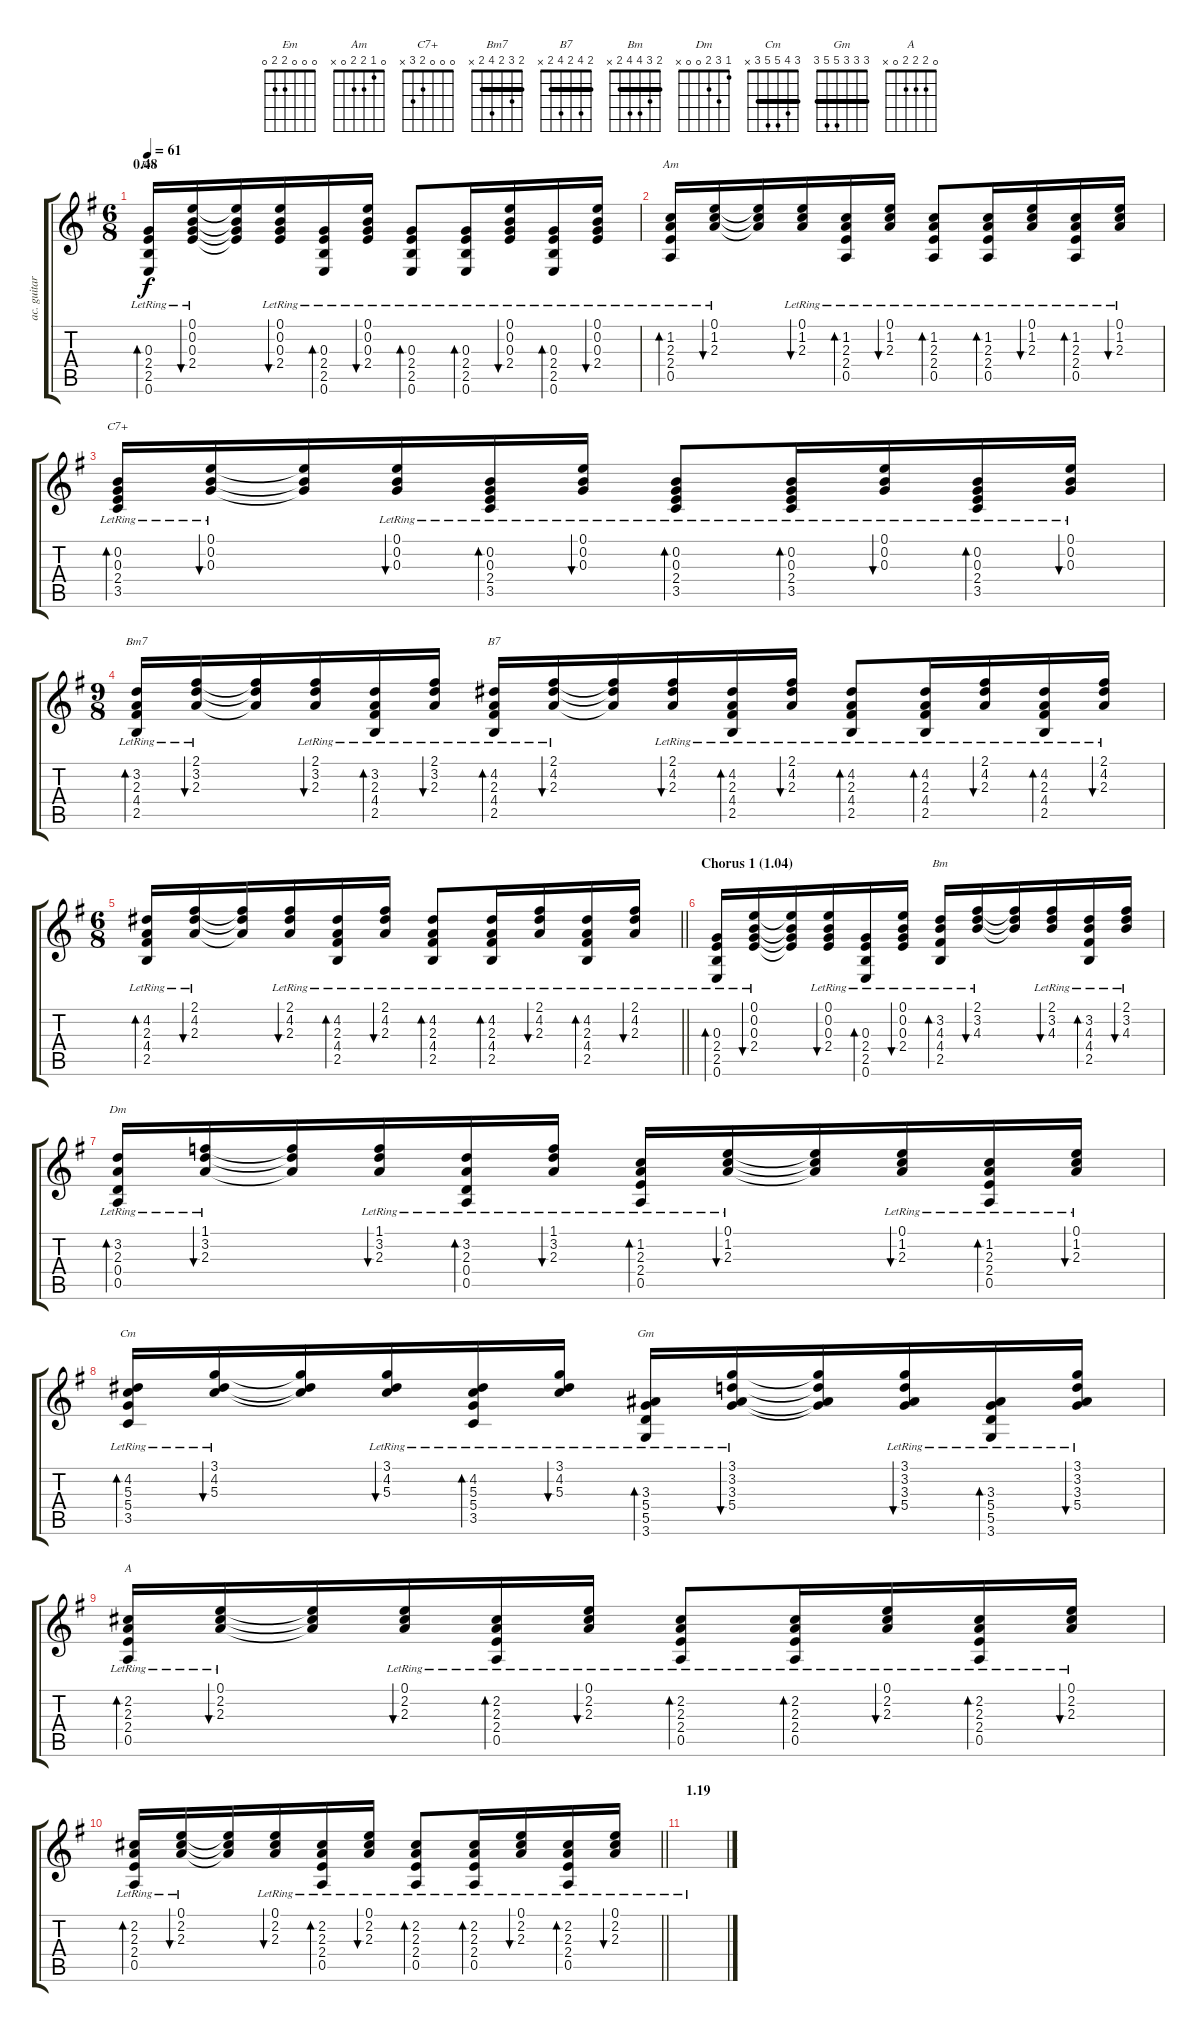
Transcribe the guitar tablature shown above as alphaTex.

\track ("ac. guitar" "ac. guitar") {instrument acousticguitarnylon}
\staff {score tabs}
\tuning (E4 B3 G3 D3 A2 E2) {hide}
\chord ("Em" 0 0 0 2 2 0)
\chord ("Am" 0 1 2 2 0 x)
\chord ("C7+" 0 0 0 2 3 x)
\chord ("Bm7" 2 3 2 4 2 x) {barre 2}
\chord ("B7" 2 4 2 4 2 x) {barre 2}
\chord ("Bm" 2 3 4 4 2 x) {barre 2}
\chord ("Dm" 1 3 2 0 0 x)
\chord ("Cm" 3 4 5 5 3 x) {barre 3}
\chord ("Gm" 3 3 3 5 5 3) {barre 3}
\chord ("A" 0 2 2 2 0 x)
\ts (6 8)
\section ("" "0.48")
\tempo 61
\clef g2
\ks g
(0.3{lr} 2.4{lr} 2.5{lr} 0.6{lr}).16{bd 30 ch "Em" dy f} (0.1{lr} 0.2{lr} 0.3{lr} 2.4{lr}).16{bu 30} (0.1{t} 0.2{t} 0.3{t} 2.4{t}).16 (0.1{lr} 0.2{lr} 0.3{lr} 2.4{lr}).16{bu 30} (0.3{lr} 2.4{lr} 2.5{lr} 0.6{lr}).16{bd 30} (0.1{lr} 0.2{lr} 0.3{lr} 2.4{lr}).16{bu 30} (0.3{lr} 2.4{lr} 2.5{lr} 0.6{lr}).8{bd 30} (0.3{lr} 2.4{lr} 2.5{lr} 0.6{lr}).16{bd 30} (0.1{lr} 0.2{lr} 0.3{lr} 2.4{lr}).16{bu 30} (0.3{lr} 2.4{lr} 2.5{lr} 0.6{lr}).16{bd 30} (0.1{lr} 0.2{lr} 0.3{lr} 2.4{lr}).16{bu 30} |
(1.2{lr} 2.3{lr} 2.4{lr} 0.5{lr}).16{bd 30 ch "Am"} (0.1{lr} 1.2{lr} 2.3{lr}).16{bu 30} (0.1{t} 1.2{t} 2.3{t}).16 (0.1{lr} 1.2{lr} 2.3{lr}).16{bu 30} (1.2{lr} 2.3{lr} 2.4{lr} 0.5{lr}).16{bd 30} (0.1{lr} 1.2{lr} 2.3{lr}).16{bu 30} (1.2{lr} 2.3{lr} 2.4{lr} 0.5{lr}).8{bd 30} (1.2{lr} 2.3{lr} 2.4{lr} 0.5{lr}).16{bd 30} (0.1{lr} 1.2{lr} 2.3{lr}).16{bu 30} (1.2{lr} 2.3{lr} 2.4{lr} 0.5{lr}).16{bd 30} (0.1{lr} 1.2{lr} 2.3{lr}).16{bu 30} |
(0.2{lr} 0.3{lr} 2.4{lr} 3.5{lr}).16{bd 30 ch "C7+"} (0.1{lr} 0.2{lr} 0.3{lr}).16{bu 30} (0.1{t} 0.2{t} 0.3{t}).16 (0.1{lr} 0.2{lr} 0.3{lr}).16{bu 30} (0.2{lr} 0.3{lr} 2.4{lr} 3.5{lr}).16{bd 30} (0.1{lr} 0.2{lr} 0.3{lr}).16{bu 30} (0.2{lr} 0.3{lr} 2.4{lr} 3.5{lr}).8{bd 30} (0.2{lr} 0.3{lr} 2.4{lr} 3.5{lr}).16{bd 30} (0.1{lr} 0.2{lr} 0.3{lr}).16{bu 30} (0.2{lr} 0.3{lr} 2.4{lr} 3.5{lr}).16{bd 30} (0.1{lr} 0.2{lr} 0.3{lr}).16{bu 30} |
\ts (9 8)
(3.2{lr} 2.3{lr} 4.4{lr} 2.5{lr}).16{bd 30 ch "Bm7"} (2.1{lr} 3.2{lr} 2.3{lr}).16{bu 30} (2.1{t} 3.2{t} 2.3{t}).16 (2.1{lr} 3.2{lr} 2.3{lr}).16{bu 30} (3.2{lr} 2.3{lr} 4.4{lr} 2.5{lr}).16{bd 30} (2.1{lr} 3.2{lr} 2.3{lr}).16{bu 30} (4.2{lr} 2.3{lr} 4.4{lr} 2.5{lr}).16{bd 30 ch "B7"} (2.1{lr} 4.2{lr} 2.3{lr}).16{bu 30} (2.1{t} 4.2{t} 2.3{t}).16 (2.1{lr} 4.2{lr} 2.3{lr}).16{bu 30} (4.2{lr} 2.3{lr} 4.4{lr} 2.5{lr}).16{bd 30} (2.1{lr} 4.2{lr} 2.3{lr}).16{bu 30} (4.2{lr} 2.3{lr} 4.4{lr} 2.5{lr}).8{bd 30} (4.2{lr} 2.3{lr} 4.4{lr} 2.5{lr}).16{bd 30} (2.1{lr} 4.2{lr} 2.3{lr}).16{bu 30} (4.2{lr} 2.3{lr} 4.4{lr} 2.5{lr}).16{bd 30} (2.1{lr} 4.2{lr} 2.3{lr}).16{bu 30} |
\ts (6 8)
\barLineRight lightlight
(4.2{lr} 2.3{lr} 4.4{lr} 2.5{lr}).16{bd 30} (2.1{lr} 4.2{lr} 2.3{lr}).16{bu 30} (2.1{t} 4.2{t} 2.3{t}).16 (2.1{lr} 4.2{lr} 2.3{lr}).16{bu 30} (4.2{lr} 2.3{lr} 4.4{lr} 2.5{lr}).16{bd 30} (2.1{lr} 4.2{lr} 2.3{lr}).16{bu 30} (4.2{lr} 2.3{lr} 4.4{lr} 2.5{lr}).8{bd 30} (4.2{lr} 2.3{lr} 4.4{lr} 2.5{lr}).16{bd 30} (2.1{lr} 4.2{lr} 2.3{lr}).16{bu 30} (4.2{lr} 2.3{lr} 4.4{lr} 2.5{lr}).16{bd 30} (2.1{lr} 4.2{lr} 2.3{lr}).16{bu 30} |
\section ("" "Chorus 1 (1.04)")
(0.3{lr} 2.4{lr} 2.5{lr} 0.6{lr}).16{bd 30} (0.1{lr} 0.2{lr} 0.3{lr} 2.4{lr}).16{bu 30} (0.1{t} 0.2{t} 0.3{t} 2.4{t}).16 (0.1{lr} 0.2{lr} 0.3{lr} 2.4{lr}).16{bu 30} (0.3{lr} 2.4{lr} 2.5{lr} 0.6{lr}).16{bd 30} (0.1{lr} 0.2{lr} 0.3{lr} 2.4{lr}).16{bu 30} (3.2{lr} 4.3{lr} 4.4{lr} 2.5{lr}).16{bd 30 ch "Bm"} (2.1{lr} 3.2{lr} 4.3{lr}).16{bu 30} (2.1{t} 3.2{t} 4.3{t}).16 (2.1{lr} 3.2{lr} 4.3{lr}).16{bu 30} (3.2{lr} 4.3{lr} 4.4{lr} 2.5{lr}).16{bd 30} (2.1{lr} 3.2{lr} 4.3{lr}).16{bu 30} |
(3.2{lr} 2.3{lr} 0.4{lr} 0.5{lr}).16{bd 30 ch "Dm"} (1.1{lr} 3.2{lr} 2.3{lr}).16{bu 30} (1.1{t} 3.2{t} 2.3{t}).16 (1.1{lr} 3.2{lr} 2.3{lr}).16{bu 30} (3.2{lr} 2.3{lr} 0.4{lr} 0.5{lr}).16{bd 30} (1.1{lr} 3.2{lr} 2.3{lr}).16{bu 30} (1.2{lr} 2.3{lr} 2.4{lr} 0.5{lr}).16{bd 30} (0.1{lr} 1.2{lr} 2.3{lr}).16{bu 30} (0.1{t} 1.2{t} 2.3{t}).16 (0.1{lr} 1.2{lr} 2.3{lr}).16{bu 30} (1.2{lr} 2.3{lr} 2.4{lr} 0.5{lr}).16{bd 30} (0.1{lr} 1.2{lr} 2.3{lr}).16{bu 30} |
(4.2{lr} 5.3{lr} 5.4{lr} 3.5{lr}).16{bd 30 ch "Cm"} (3.1{lr} 4.2{lr} 5.3{lr}).16{bu 30} (3.1{t} 4.2{t} 5.3{t}).16 (3.1{lr} 4.2{lr} 5.3{lr}).16{bu 30} (4.2{lr} 5.3{lr} 5.4{lr} 3.5{lr}).16{bd 30} (3.1{lr} 4.2{lr} 5.3{lr}).16{bu 30} (3.3{lr} 5.4{lr} 5.5{lr} 3.6{lr}).16{bd 30 ch "Gm"} (3.1{lr} 3.2{lr} 3.3{lr} 5.4{lr}).16{bu 30} (3.1{t} 3.2{t} 3.3{t} 5.4{t}).16 (3.1{lr} 3.2{lr} 3.3{lr} 5.4{lr}).16{bu 30} (3.3{lr} 5.4{lr} 5.5{lr} 3.6{lr}).16{bd 30} (3.1{lr} 3.2{lr} 3.3{lr} 5.4{lr}).16{bu 30} |
(2.2{lr} 2.3{lr} 2.4{lr} 0.5{lr}).16{bd 30 ch "A"} (0.1{lr} 2.2{lr} 2.3{lr}).16{bu 30} (0.1{t} 2.2{t} 2.3{t}).16 (0.1{lr} 2.2{lr} 2.3{lr}).16{bu 30} (2.2{lr} 2.3{lr} 2.4{lr} 0.5{lr}).16{bd 30} (0.1{lr} 2.2{lr} 2.3{lr}).16{bu 30} (2.2{lr} 2.3{lr} 2.4{lr} 0.5{lr}).8{bd 30} (2.2{lr} 2.3{lr} 2.4{lr} 0.5{lr}).16{bd 30} (0.1{lr} 2.2{lr} 2.3{lr}).16{bu 30} (2.2{lr} 2.3{lr} 2.4{lr} 0.5{lr}).16{bd 30} (0.1{lr} 2.2{lr} 2.3{lr}).16{bu 30} |
\barLineRight lightlight
(2.2{lr} 2.3{lr} 2.4{lr} 0.5{lr}).16{bd 30} (0.1{lr} 2.2{lr} 2.3{lr}).16{bu 30} (0.1{t} 2.2{t} 2.3{t}).16 (0.1{lr} 2.2{lr} 2.3{lr}).16{bu 30} (2.2{lr} 2.3{lr} 2.4{lr} 0.5{lr}).16{bd 30} (0.1{lr} 2.2{lr} 2.3{lr}).16{bu 30} (2.2{lr} 2.3{lr} 2.4{lr} 0.5{lr}).8{bd 30} (2.2{lr} 2.3{lr} 2.4{lr} 0.5{lr}).16{bd 30} (0.1{lr} 2.2{lr} 2.3{lr}).16{bu 30} (2.2{lr} 2.3{lr} 2.4{lr} 0.5{lr}).16{bd 30} (0.1{lr} 2.2{lr} 2.3{lr}).16{bu 30} |
\section ("" "1.19")
